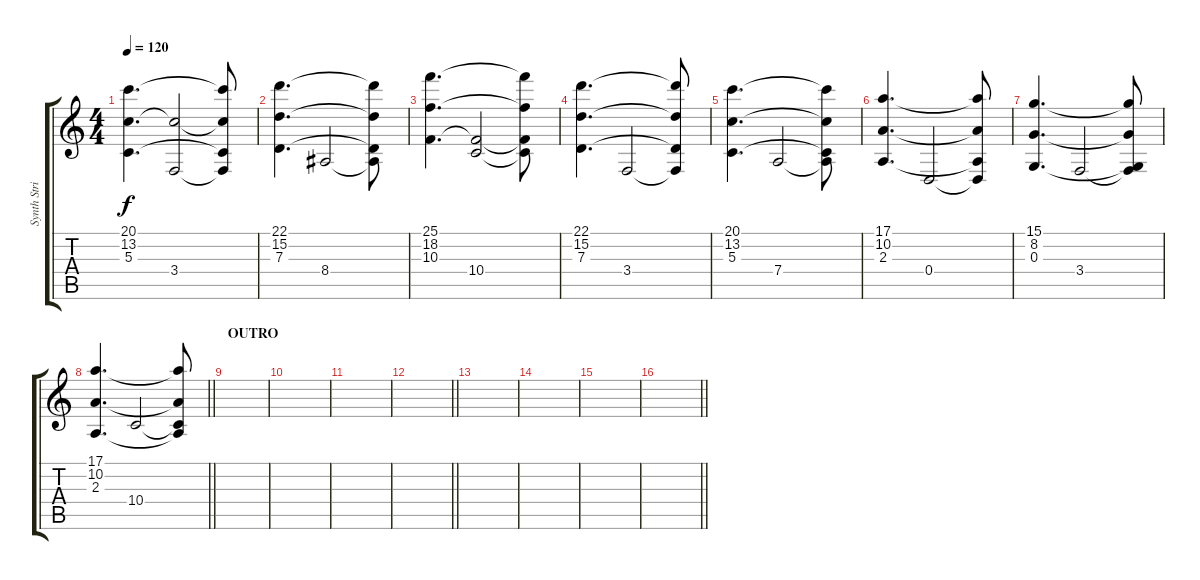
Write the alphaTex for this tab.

\track ("Synth Strings" "Synth Stri") {instrument synthstrings1}
\staff {score tabs}
\tuning (E4 B3 G3 D3 A2 E2) {hide}
\ts (4 4)
\tempo 120
\clef g2
\ks c
(20.1 13.2 5.3).4{d dy f} (13.2{t} 3.4).2 (20.1{t} 13.2{t} 5.3{t} 3.4{t}).8 |
(22.1 15.2 7.3).4{d} 8.4.2 (22.1{t} 15.2{t} 7.3{t} 8.4{t}).8 |
(25.1 18.2 10.3).4{d} (10.3{t} 10.4).2 (25.1{t} 18.2{t} 10.3{t} 10.4{t}).8 |
(22.1 15.2 7.3).4{d} 3.4.2 (22.1{t} 15.2{t} 7.3{t} 3.4{t}).8 |
(20.1 13.2 5.3).4{d} 7.4.2 (20.1{t} 13.2{t} 5.3{t} 7.4{t}).8 |
(17.1 10.2 2.3).4{d} 0.4.2 (17.1{t} 10.2{t} 2.3{t} 0.4{t}).8 |
(15.1 8.2 0.3).4{d} 3.4.2 (15.1{t} 8.2{t} 0.3{t} 3.4{t}).8 |
\barLineRight lightlight
(17.1 10.2 2.3).4{d} 10.4.2 (17.1{t} 10.2{t} 2.3{t} 10.4{t}).8 |
\section ("" "OUTRO")
|
|
|
\barLineRight lightlight
|
|
|
|
\barLineRight lightlight
